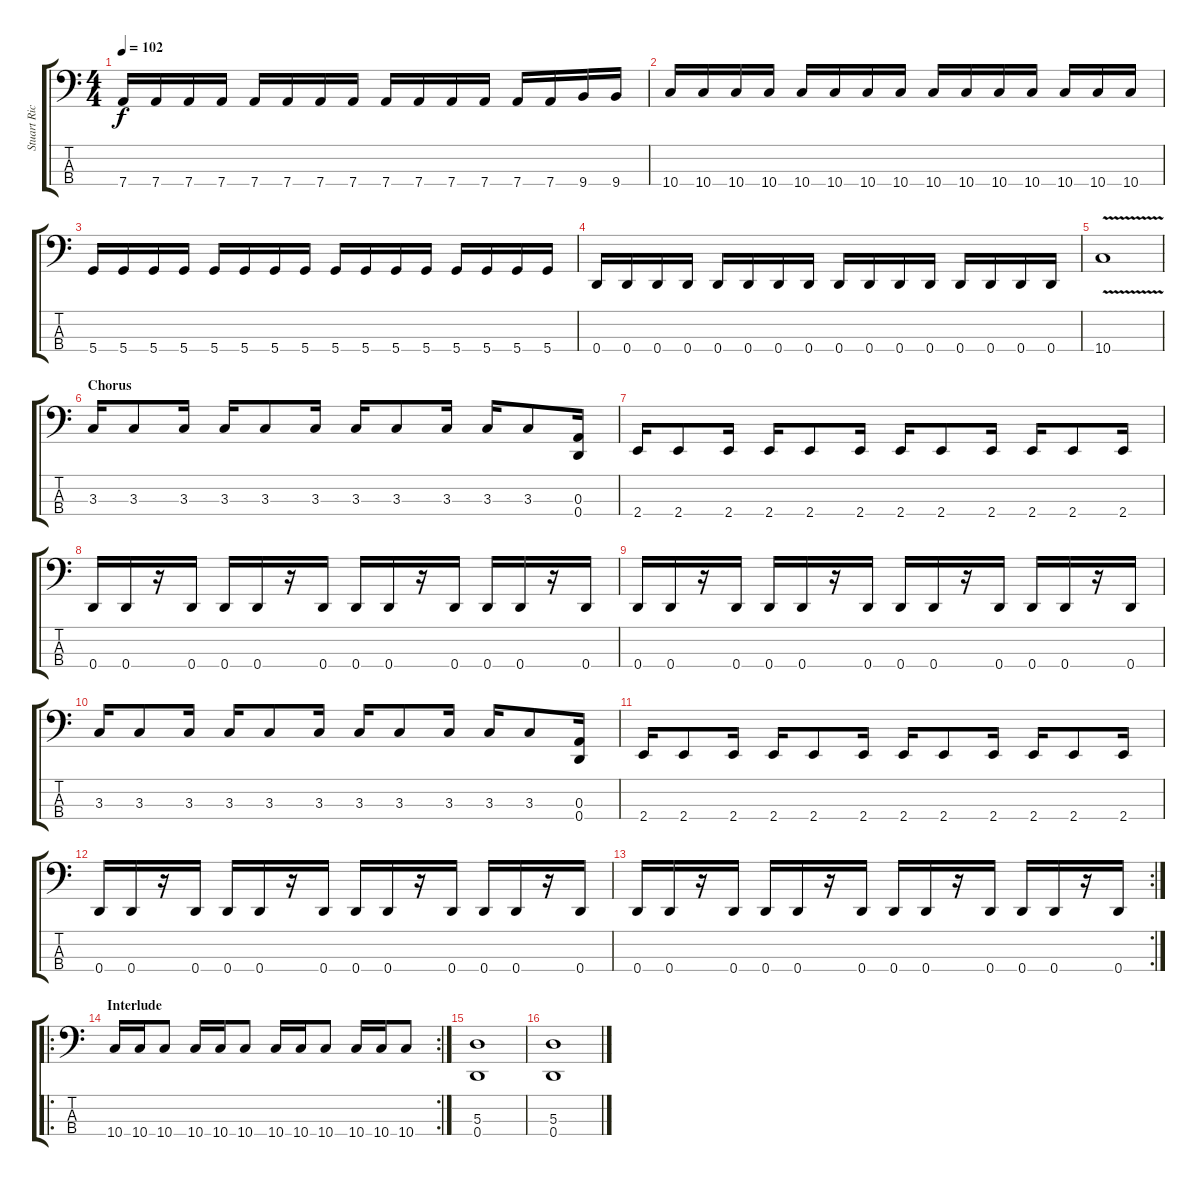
\track ("Stuart Richardson" "Stuart Ric") {instrument electricbasspick}
\staff {score tabs}
\tuning (G2 D2 A1 D1) {hide}
\ts (4 4)
\tempo 102
\clef f4
\ks c
7.4.16{dy f} 7.4.16 7.4.16 7.4.16 7.4.16 7.4.16 7.4.16 7.4.16 7.4.16 7.4.16 7.4.16 7.4.16 7.4.16 7.4.16 9.4.16 9.4.16 |
10.4.16 10.4.16 10.4.16 10.4.16 10.4.16 10.4.16 10.4.16 10.4.16 10.4.16 10.4.16 10.4.16 10.4.16 10.4.16 10.4.16 10.4.16 |
5.4.16 5.4.16 5.4.16 5.4.16 5.4.16 5.4.16 5.4.16 5.4.16 5.4.16 5.4.16 5.4.16 5.4.16 5.4.16 5.4.16 5.4.16 5.4.16 |
0.4.16 0.4.16 0.4.16 0.4.16 0.4.16 0.4.16 0.4.16 0.4.16 0.4.16 0.4.16 0.4.16 0.4.16 0.4.16 0.4.16 0.4.16 0.4.16 |
10.4{v}.1 |
\section ("" "Chorus")
3.3.16 3.3.8 3.3.16 3.3.16 3.3.8 3.3.16 3.3.16 3.3.8 3.3.16 3.3.16 3.3.8 (0.3 0.4).16 |
2.4.16 2.4.8 2.4.16 2.4.16 2.4.8 2.4.16 2.4.16 2.4.8 2.4.16 2.4.16 2.4.8 2.4.16 |
0.4.16 0.4.16 r.16 0.4.16 0.4.16 0.4.16 r.16 0.4.16 0.4.16 0.4.16 r.16 0.4.16 0.4.16 0.4.16 r.16 0.4.16 |
0.4.16 0.4.16 r.16 0.4.16 0.4.16 0.4.16 r.16 0.4.16 0.4.16 0.4.16 r.16 0.4.16 0.4.16 0.4.16 r.16 0.4.16 |
3.3.16 3.3.8 3.3.16 3.3.16 3.3.8 3.3.16 3.3.16 3.3.8 3.3.16 3.3.16 3.3.8 (0.3 0.4).16 |
2.4.16 2.4.8 2.4.16 2.4.16 2.4.8 2.4.16 2.4.16 2.4.8 2.4.16 2.4.16 2.4.8 2.4.16 |
0.4.16 0.4.16 r.16 0.4.16 0.4.16 0.4.16 r.16 0.4.16 0.4.16 0.4.16 r.16 0.4.16 0.4.16 0.4.16 r.16 0.4.16 |
\rc 2
0.4.16 0.4.16 r.16 0.4.16 0.4.16 0.4.16 r.16 0.4.16 0.4.16 0.4.16 r.16 0.4.16 0.4.16 0.4.16 r.16 0.4.16 |
\ro
\rc 2
\section ("" "Interlude")
10.4.16 10.4.16 10.4.8 10.4.16 10.4.16 10.4.8 10.4.16 10.4.16 10.4.8 10.4.16 10.4.16 10.4.8 |
(5.3 0.4).1 |
(5.3 0.4).1
